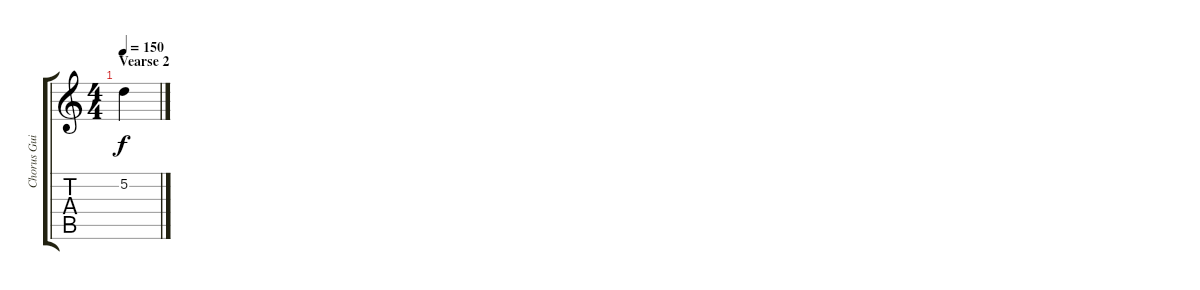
\track ("Chorus Guitar" "Chorus Gui") {instrument electricguitarjazz}
\staff {score tabs}
\tuning (D4 A3 F3 C3 G2 D2) {hide}
\ts (4 4)
\section ("" "Vearse 2")
\tempo 150
\clef g2
\ks c
5.2{t}.4{dy f}
